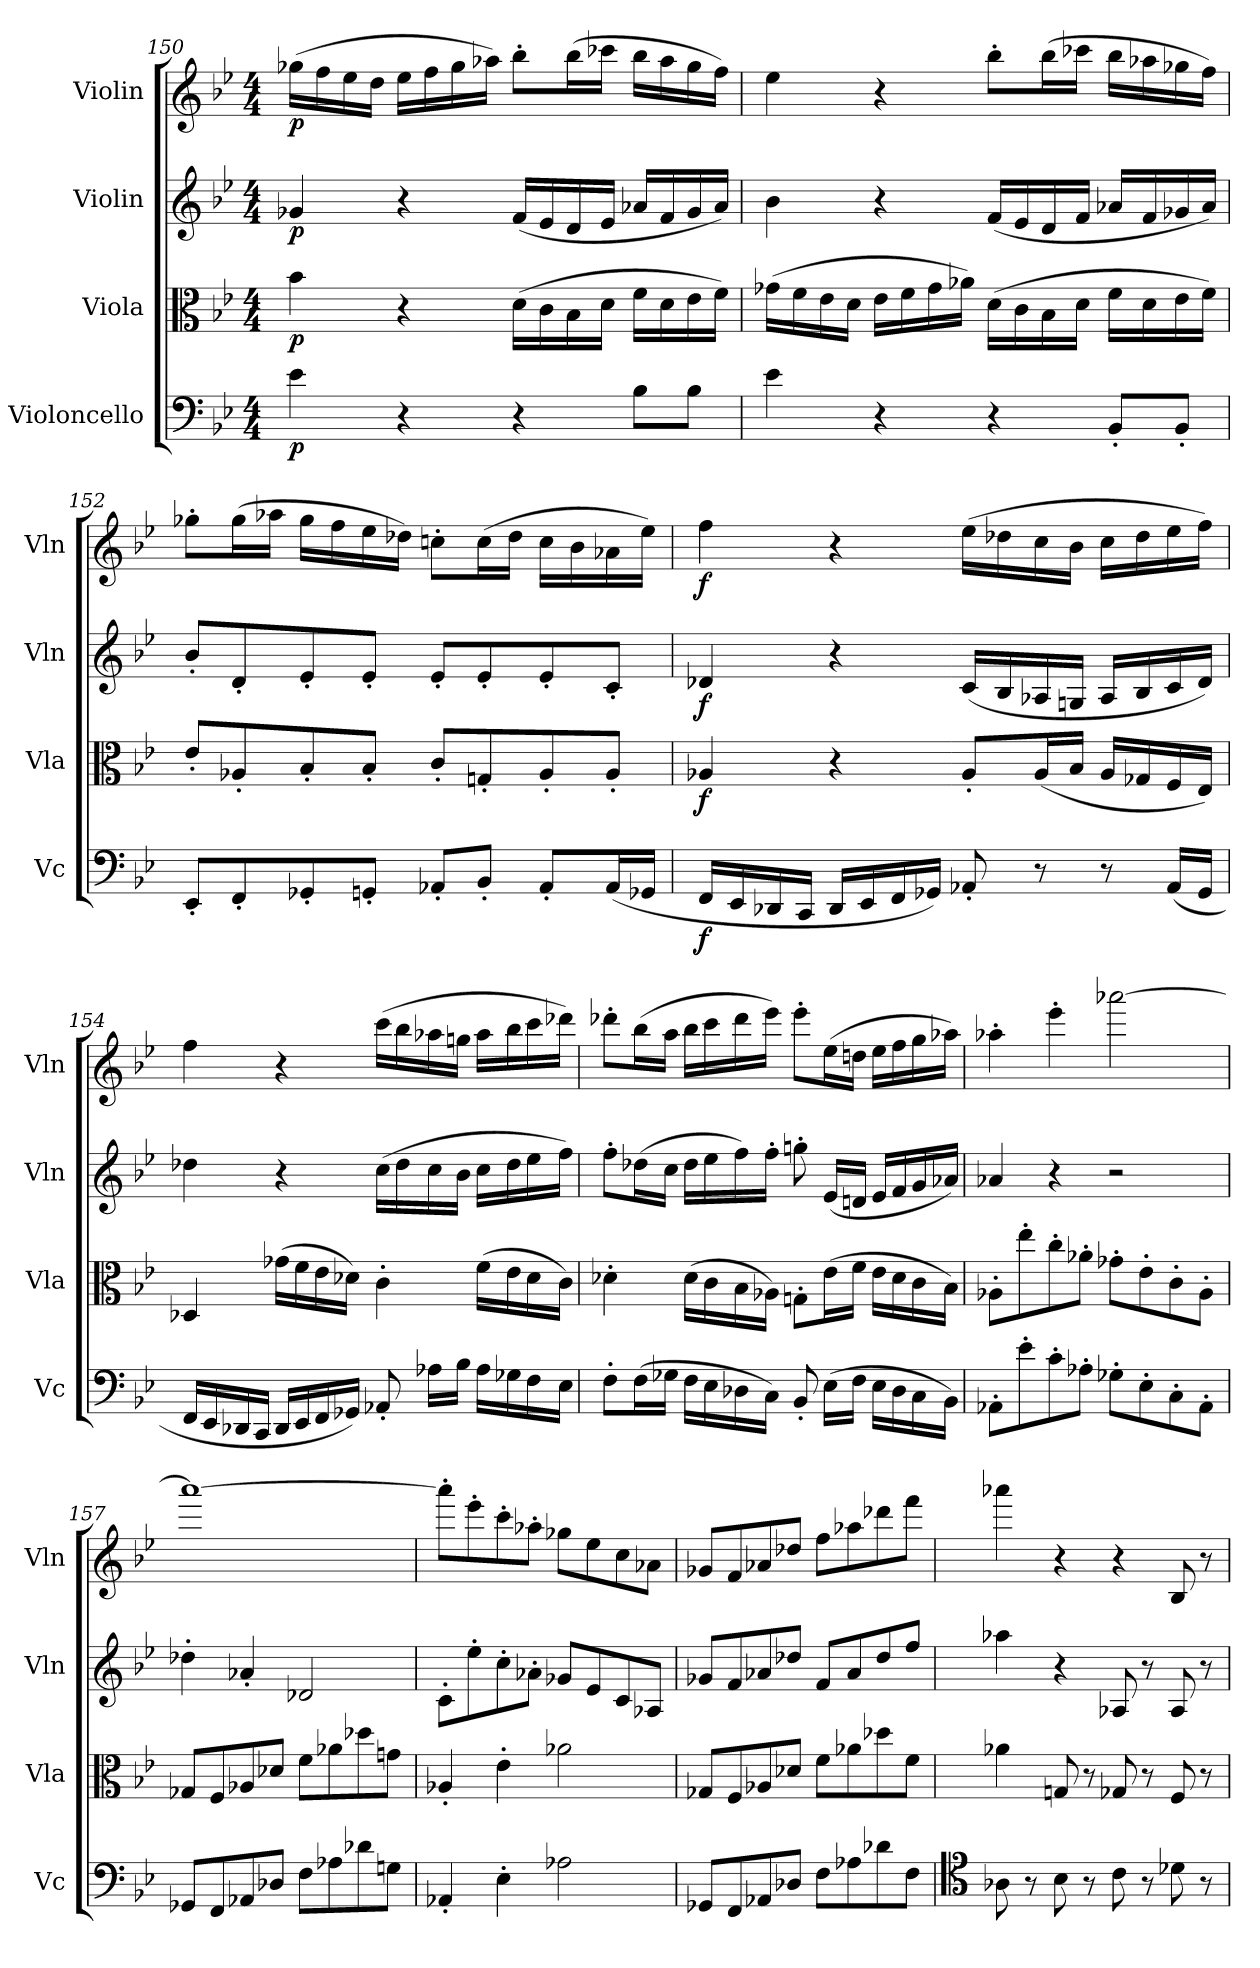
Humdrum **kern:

**kern	**dynam	**kern	**dynam	**kern	**dynam	**kern	**dynam
*part4	*part4	*part3	*part3	*part2	*part2	*part1	*part1
*staff4	*staff4	*staff3	*staff3	*staff2	*staff2	*staff1	*staff1
*I"Violoncello	*	*I"Viola	*	*I"Violin	*	*I"Violin	*
*I'Vc	*	*I'Vla	*	*I'Vln	*	*I'Vln	*
*clefF4	*	*clefC3	*	*clefG2	*	*clefG2	*
*k[b-e-]	*	*k[b-e-]	*	*k[b-e-]	*	*k[b-e-]	*
*M4/4	*	*M4/4	*	*M4/4	*	*M4/4	*
=150	=150	=150	=150	=150	=150	=150	=150
4e-\	p	4b-\	p	4g-X/	p	(16gg-X\LL	p
.	.	.	.	.	.	16ff\	.
.	.	.	.	.	.	16ee-\	.
.	.	.	.	.	.	16dd\JJ	.
4r	.	4r	.	4r	.	16ee-\LL	.
.	.	.	.	.	.	16ff\	.
.	.	.	.	.	.	16gg-\	.
.	.	.	.	.	.	16aa-X\JJ)	.
4r	.	(16d\LL	.	(16f/LL	.	8bb-'\L	.
.	.	16c\	.	16e-/	.	.	.
.	.	16B-\	.	16d/	.	(16bb-\L	.
.	.	16d\JJ	.	16e-/JJ	.	16ccc-X\JJ	.
8B-\L	.	16f\LL	.	16a-X/LL	.	16bb-\LL	.
.	.	16d\	.	16f/	.	16aa-\	.
8B-\J	.	16e-\	.	16g-/	.	16gg-\	.
.	.	16f\JJ)	.	16a-/JJ)	.	16ff\JJ)	.
=151	=151	=151	=151	=151	=151	=151	=151
4e-\	.	(16g-X\LL	.	4b-\	.	4ee-\	.
.	.	16f\	.	.	.	.	.
.	.	16e-\	.	.	.	.	.
.	.	16d\JJ	.	.	.	.	.
4r	.	16e-\LL	.	4r	.	4r	.
.	.	16f\	.	.	.	.	.
.	.	16g-\	.	.	.	.	.
.	.	16a-X\JJ)	.	.	.	.	.
4r	.	(16d\LL	.	(16f/LL	.	8bb-'\L	.
.	.	16c\	.	16e-/	.	.	.
.	.	16B-\	.	16d/	.	(16bb-\L	.
.	.	16d\JJ	.	16f/JJ	.	16ccc-X\JJ	.
8BB-'/L	.	16f\LL	.	16a-X/LL	.	16bb-\LL	.
.	.	16d\	.	16f/	.	16aa-X\	.
8BB-'/J	.	16e-\	.	16g-X/	.	16gg-X\	.
.	.	16f\JJ)	.	16a-/JJ)	.	16ff\JJ)	.
=152	=152	=152	=152	=152	=152	=152	=152
8EE-'/L	.	8e-'/L	.	8b-'/L	.	8gg-X'\L	.
8FF'/	.	8A-X'/	.	8d'/	.	(16gg-\L	.
.	.	.	.	.	.	16aa-X\JJ	.
8GG-X'/	.	8B-'/	.	8e-'/	.	16gg-\LL	.
.	.	.	.	.	.	16ff\	.
8GGn'/J	.	8B-'/J	.	8e-'/J	.	16ee-\	.
.	.	.	.	.	.	16dd-X\JJ)	.
8AA-X'/L	.	8c'/L	.	8e-'/L	.	8ccn'\L	.
8BB-'/J	.	8Gn'/	.	8e-'/	.	(16cc\L	.
.	.	.	.	.	.	16dd-\JJ	.
8AA-'/L	.	8A-'/	.	8e-'/	.	16cc\LL	.
.	.	.	.	.	.	16b-\	.
(16AA-/L	.	8A-'/J	.	8c'/J	.	16a-X\	.
16GG-X/JJ	.	.	.	.	.	16ee-\JJ)	.
=153	=153	=153	=153	=153	=153	=153	=153
16FF/LL	f	4A-X/	f	4d-X/	f	4ff\	f
16EE-/	.	.	.	.	.	.	.
16DD-X/	.	.	.	.	.	.	.
16CC/JJ	.	.	.	.	.	.	.
16DD-/LL	.	4r	.	4r	.	4r	.
16EE-/	.	.	.	.	.	.	.
16FF/	.	.	.	.	.	.	.
16GG-X/JJ)	.	.	.	.	.	.	.
8AA-X'/	.	8A-'/L	.	(16c/LL	.	(16ee-\LL	.
.	.	.	.	16B-/	.	16dd-X\	.
8r	.	(16A-/L	.	16A-X/	.	16cc\	.
.	.	16B-/JJ	.	16Gn/JJ	.	16b-\JJ	.
8r	.	16A-/LL	.	16A-/LL	.	16cc\LL	.
.	.	16G-X/	.	16B-/	.	16dd-\	.
(16AA-/LL	.	16F/	.	16c/	.	16ee-\	.
16GG-/JJ	.	16E-/JJ)	.	16d-/JJ)	.	16ff\JJ)	.
=154	=154	=154	=154	=154	=154	=154	=154
16FF/LL	.	4D-X/	.	4dd-X\	.	4ff\	.
16EE-/	.	.	.	.	.	.	.
16DD-X/	.	.	.	.	.	.	.
16CC/JJ	.	.	.	.	.	.	.
16DD-/LL	.	(16g-X\LL	.	4r	.	4r	.
16EE-/	.	16f\	.	.	.	.	.
16FF/	.	16e-\	.	.	.	.	.
16GG-X/JJ)	.	16d-X\JJ)	.	.	.	.	.
8AA-X'/	.	4c'\	.	(16cc\LL	.	(16ccc\LL	.
.	.	.	.	16dd-\	.	16bb-\	.
16A-X\LL	.	.	.	16cc\	.	16aa-X\	.
16B-\JJ	.	.	.	16b-\JJ	.	16ggn\JJ	.
16A-\LL	.	(16f\LL	.	16cc\LL	.	16aa-\LL	.
16G-X\	.	16e-\	.	16dd-\	.	16bb-\	.
16F\	.	16d-\	.	16ee-\	.	16ccc\	.
16E-\JJ	.	16c\JJ)	.	16ff\JJ)	.	16ddd-X\JJ)	.
=155	=155	=155	=155	=155	=155	=155	=155
8F'\L	.	4d-X'\	.	8ff'\L	.	8ddd-X'\L	.
(16F\L	.	.	.	(16dd-X\L	.	(16bb-\L	.
16G-X\JJ	.	.	.	16cc\JJ	.	16aa\JJ	.
16F\LL	.	(16d-\LL	.	16dd-\LL	.	16bb-\LL	.
16E-\	.	16c\	.	16ee-\	.	16ccc\	.
16D-X\	.	16B-\	.	16ff\)	.	16ddd-\	.
16C\JJ)	.	16A-X\JJ)	.	16ff'\JJ	.	16eee-\JJ)	.
8BB-'/	.	8Gn'\L	.	8ggn'\	.	8eee-'\L	.
(16E-\LL	.	(16e-\L	.	(16e-/LL	.	(16ee-\L	.
16F\JJ	.	16f\JJ	.	16dn/JJ	.	16ddn\JJ	.
16E-\LL	.	16e-\LL	.	16e-/LL	.	16ee-\LL	.
16D-\	.	16d-\	.	16f/	.	16ff\	.
16C\	.	16c\	.	16g/	.	16gg\	.
16BB-\JJ)	.	16B-\JJ)	.	16a-X/JJ)	.	16aa-X\JJ)	.
=156	=156	=156	=156	=156	=156	=156	=156
8AA-X'/L	.	8A-X'/L	.	4a-X/	.	4aa-X'\	.
8e-'\	.	8ee-'\	.	.	.	.	.
8c'\	.	8cc'\	.	4r	.	4eee-'\	.
8A-X'\J	.	8a-X'\J	.	.	.	.	.
8G-X'\L	.	8g-X'\L	.	2r	.	[2aaa-X\	.
8E-'\	.	8e-'\	.	.	.	.	.
8C'\	.	8c'\	.	.	.	.	.
8AA-'\J	.	8A-'\J	.	.	.	.	.
=157	=157	=157	=157	=157	=157	=157	=157
8GG-X/L	.	8G-X/L	.	4dd-X'\	.	1aaa-_	.
8FF/	.	8F/	.	.	.	.	.
8AA-X/	.	8A-X/	.	4a-X'/	.	.	.
8D-X/J	.	8d-X/J	.	.	.	.	.
8F\L	.	8f\L	.	2d-X/	.	.	.
8A-X\	.	8a-X\	.	.	.	.	.
8d-X\	.	8dd-X\	.	.	.	.	.
8Gn\J	.	8gn\J	.	.	.	.	.
=158	=158	=158	=158	=158	=158	=158	=158
4AA-X'/	.	4A-X'/	.	8c'/L	.	8aaa-'\L]	.
.	.	.	.	8ee-'\	.	8eee-'\	.
4E-'\	.	4e-'\	.	8cc'\	.	8ccc'\	.
.	.	.	.	8a-X'\J	.	8aa-X'\J	.
2A-X\	.	2a-X\	.	8g-X/L	.	8gg-X\L	.
.	.	.	.	8e-/	.	8ee-\	.
.	.	.	.	8c/	.	8cc\	.
.	.	.	.	8A-X/J	.	8a-X\J	.
=159	=159	=159	=159	=159	=159	=159	=159
8GG-X/L	.	8G-X/L	.	8g-X/L	.	8g-X/L	.
8FF/	.	8F/	.	8f/	.	8f/	.
8AA-X/	.	8A-X/	.	8a-X/	.	8a-X/	.
8D-X/J	.	8d-X/J	.	8dd-X/J	.	8dd-X/J	.
8F\L	.	8f\L	.	8f/L	.	8ff\L	.
8A-X\	.	8a-X\	.	8a-/	.	8aa-X\	.
8d-X\	.	8dd-X\	.	8dd-/	.	8ddd-X\	.
8F\J	.	8f\J	.	8ff/J	.	8fff\J	.
=160	=160	=160	=160	=160	=160	=160	=160
*clefC4	*	*	*	*	*	*	*
8A-X\	.	4a-X\	.	4aa-X\	.	4aaa-X\	.
8r	.	.	.	.	.	.	.
8B-\	.	8Gn/	.	4r	.	4r	.
8r	.	8r	.	.	.	.	.
8c\	.	8G-X/	.	8A-X/	.	4r	.
8r	.	8r	.	8r	.	.	.
8d-X\	.	8F/	.	8A-/	.	8B-/	.
8r	.	8r	.	8r	.	8r	.
=	=	=	=	=	=	=	=
*-	*-	*-	*-	*-	*-	*-	*-
